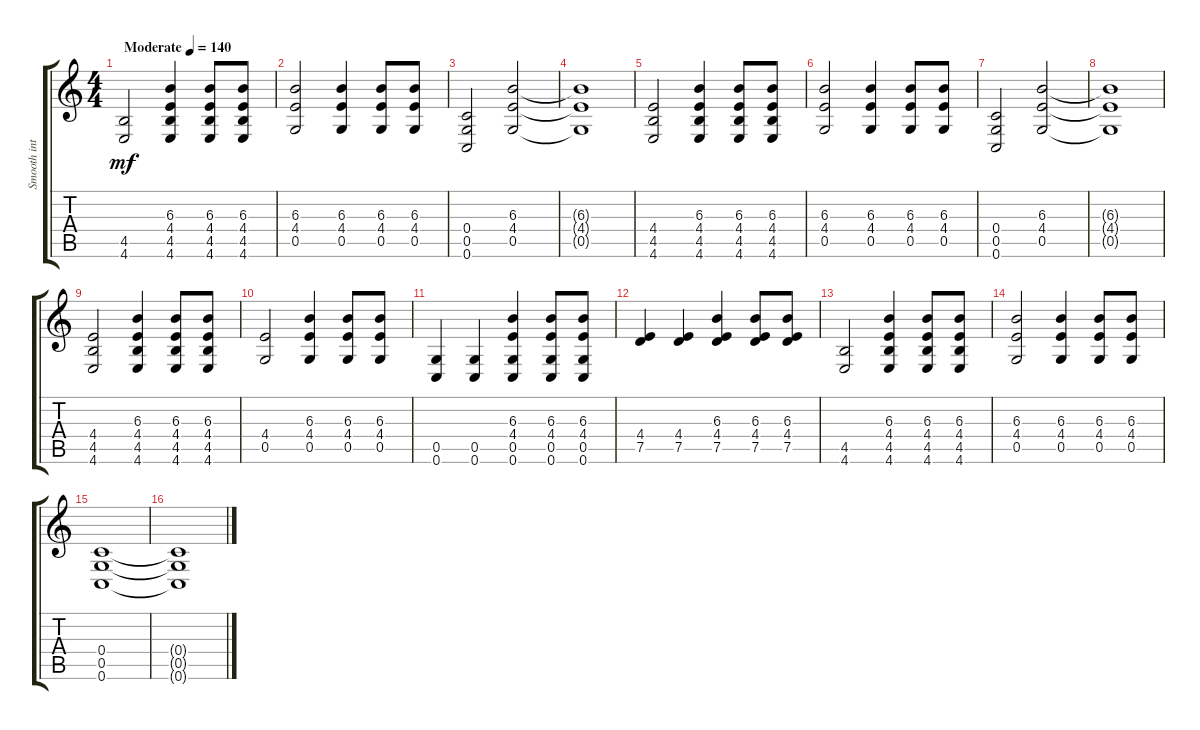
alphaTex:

\track ("Smooth intro" "Smooth int") {instrument distortionguitar}
\staff {score tabs}
\tuning (D4 A3 F3 C3 G2 C2) {hide}
\ts (4 4)
\tempo (140 "Moderate")
\clef g2
\ks c
(4.5 4.6).2{dy mf instrument distortionguitar} (6.3 4.4 4.5 4.6).4 (6.3 4.4 4.5 4.6).8 (6.3 4.4 4.5 4.6).8 |
(6.3 4.4 0.5).2 (6.3 4.4 0.5).4 (6.3 4.4 0.5).8 (6.3 4.4 0.5).8 |
(0.4 0.5 0.6).2 (6.3 4.4 0.5).2 |
(6.3{t} 4.4{t} 0.5{t}).1 |
(4.4 4.5 4.6).2 (6.3 4.4 4.5 4.6).4 (6.3 4.4 4.5 4.6).8 (6.3 4.4 4.5 4.6).8 |
(6.3 4.4 0.5).2 (6.3 4.4 0.5).4 (6.3 4.4 0.5).8 (6.3 4.4 0.5).8 |
(0.4 0.5 0.6).2 (6.3 4.4 0.5).2 |
(6.3{t} 4.4{t} 0.5{t}).1 |
(4.4 4.5 4.6).2 (6.3 4.4 4.5 4.6).4 (6.3 4.4 4.5 4.6).8 (6.3 4.4 4.5 4.6).8 |
(4.4 0.5).2 (6.3 4.4 0.5).4 (6.3 4.4 0.5).8 (6.3 4.4 0.5).8 |
(0.5 0.6).4 (0.5 0.6).4 (6.3 4.4 0.5 0.6).4 (6.3 4.4 0.5 0.6).8 (6.3 4.4 0.5 0.6).8 |
(4.4 7.5).4 (4.4 7.5).4 (6.3 4.4 7.5).4 (6.3 4.4 7.5).8 (6.3 4.4 7.5).8 |
(4.5 4.6).2 (6.3 4.4 4.5 4.6).4 (6.3 4.4 4.5 4.6).8 (6.3 4.4 4.5 4.6).8 |
(6.3 4.4 0.5).2 (6.3 4.4 0.5).4 (6.3 4.4 0.5).8 (6.3 4.4 0.5).8 |
(0.4 0.5 0.6).1 |
(0.4{t} 0.5{t} 0.6{t}).1
